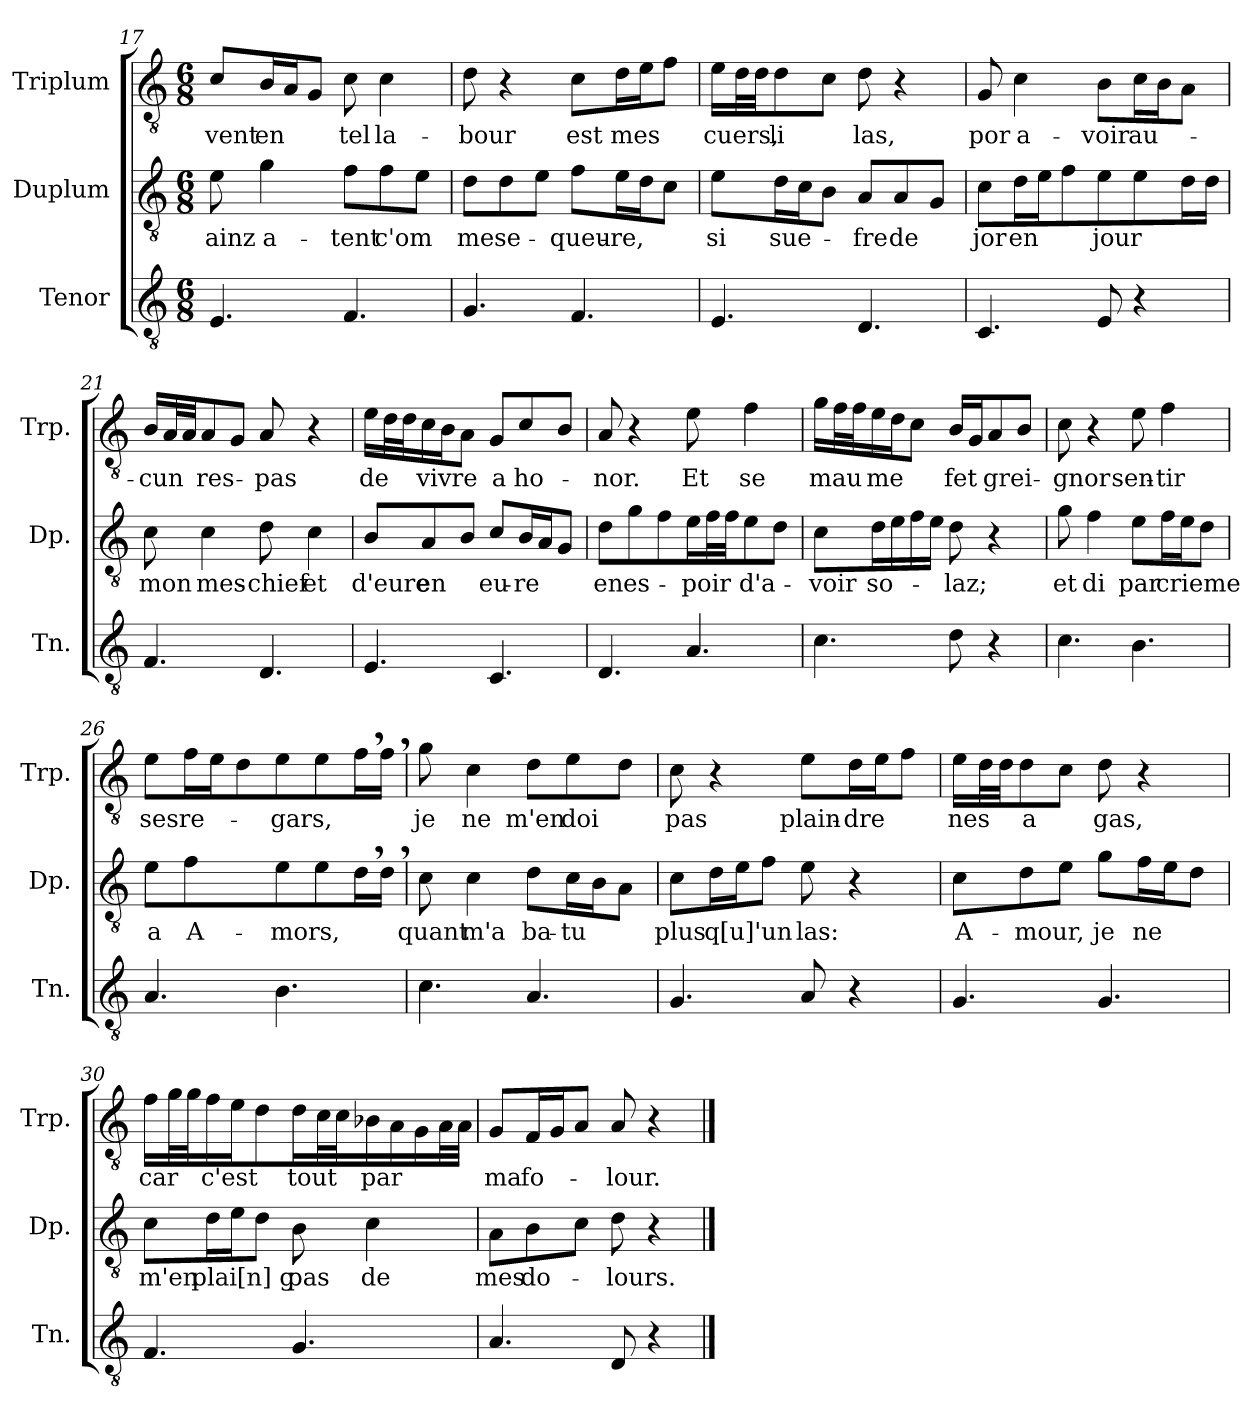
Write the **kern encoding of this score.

**kern	**kern	**text	**kern	**text
*part3	*part2	*part2	*part1	*part1
*staff3	*staff2	*staff2	*staff1	*staff1
*I"Tenor	*I"Duplum	*	*I"Triplum	*
*I'Tn.	*I'Dp.	*	*I'Trp.	*
*clefGv2	*clefGv2	*	*clefGv2	*
*k[]	*k[]	*	*k[]	*
*M6/8	*M6/8	*	*M6/8	*
=17	=17	=17	=17	=17
!	!	!LO:LY:b	!	!LO:LY:b
4.E/	8e\	ainz	8c/L	-vent
!	!	!LO:LY:b	!	!LO:LY:b
.	4g\	a-	16B/L	en
.	.	.	16A/J	.
.	.	.	8G/J	.
!	!	!LO:LY:b	!	!LO:LY:b
4.F/	8f\L	-tent	8c\	tel
!	!	!LO:LY:b	!	!LO:LY:b
.	8f\	c'om	4c\	la-
.	8e\J	.	.	.
!!LO:LB:g=z
=18	=18	=18	=18	=18
!	!	!LO:LY:b	!	!LO:LY:b
4.G/	8d\L	me	8d\	-bour
!	!	!LO:LY:b	!	!
.	8d\	se-	4r	.
.	8e\J	.	.	.
!	!	!LO:LY:b	!	!LO:LY:b
4.F/	8f\L	-queu-	8c\L	est
!	!	!LO:LY:b	!	!LO:LY:b
.	16e\L	-re,	16d\L	mes
.	16d\J	.	16e\J	.
.	8c\J	.	8f\J	.
=19	=19	=19	=19	=19
!	!	!LO:LY:b	!	!LO:LY:b
4.E/	8e\L	si	16e\LL	cuers,
*	*	*	*tremolo	*
.	.	.	32d\	.
.	.	.	32d\JJJ	.
*	*	*	*Xtremolo	*
!	!	!LO:LY:b	!	!LO:LY:b
.	16d\L	sue-	8d\	li
.	16c\J	.	.	.
.	8B\J	.	8c\J	.
!	!	!LO:LY:b	!	!LO:LY:b
4.D/	8A/L	-fre	8d\	las,
!	!	!LO:LY:b	!	!
.	8A/	de	4r	.
.	8G/J	.	.	.
=20	=20	=20	=20	=20
!	!	!LO:LY:b	!	!LO:LY:b
4.C/	8c\L	jor	8G/	por
!	!	!LO:LY:b	!	!LO:LY:b
.	16d\L	en	4c\	a-
.	16e\J	.	.	.
.	8f\J	.	.	.
!	!	!LO:LY:b	!	!LO:LY:b
8E/	8e\L	jour	8B\L	-voir
!	!	!	!	!LO:LY:b
4r	8e\	.	16c\L	au-
.	.	.	16B\J	.
*	*tremolo	*	*	*
.	16d\	.	8A\J	.
.	16d\JJ	.	.	.
*	*Xtremolo	*	*	*
=21	=21	=21	=21	=21
!	!	!LO:LY:b	!	!LO:LY:b
4.F/	8c\	mon	16B/LL	-cun
*	*	*	*tremolo	*
.	.	.	32A/	.
.	.	.	32A/JJJ	.
*	*	*	*Xtremolo	*
!	!	!LO:LY:b	!	!LO:LY:b
.	4c\	mes-	8A/	res-
.	.	.	8G/J	.
!	!	!LO:LY:b	!	!LO:LY:b
4.D/	8d\	-chief	8A/	-pas
!	!	!LO:LY:b	!	!
.	4c\	et	4r	.
=22	=22	=22	=22	=22
!	!	!LO:LY:b	!	!LO:LY:b
4.E/	8B/L	d'eure	16e\LL	de
*	*	*	*tremolo	*
.	.	.	32d\	.
.	.	.	32d\	.
*	*	*	*Xtremolo	*
!	!	!LO:LY:b	!	!LO:LY:b
.	8A/	en	16c\	vivre
.	.	.	16B\J	.
.	8B/J	.	8A\J	.
!	!	!LO:LY:b	!	!LO:LY:b
4.C/	8c/L	eu-	8G/L	a
!	!	!LO:LY:b	!	!LO:LY:b
.	16B/L	-re	8c/	ho-
.	16A/J	.	.	.
.	8G/J	.	8B/J	.
!!LO:LB:g=z
=23	=23	=23	=23	=23
!	!	!LO:LY:b	!	!LO:LY:b
4.D/	8d\L	en	8A/	-nor.
!	!	!LO:LY:b	!	!
.	8g\	es-	4r	.
.	8f\J	.	.	.
!	!	!LO:LY:b	!	!LO:LY:b
4.A/	16e\LL	-poir	8e\	Et
*	*tremolo	*	*	*
.	32f\	.	.	.
.	32f\JJJ	.	.	.
*	*Xtremolo	*	*	*
!	!	!LO:LY:b	!	!LO:LY:b
.	8e\	d'a-	4f\	se
.	8d\J	.	.	.
=24	=24	=24	=24	=24
!	!	!LO:LY:b	!	!LO:LY:b
4.c\	8c\L	-voir	16g\LL	mau
*	*	*	*tremolo	*
.	.	.	32f\	.
.	.	.	32f\	.
*	*	*	*Xtremolo	*
!	!	!LO:LY:b	!	!LO:LY:b
.	16d\L	so-	16e\	me
.	16e\	.	16d\J	.
.	16f\	.	8c\J	.
.	16e\JJ	.	.	.
!	!	!LO:LY:b	!	!LO:LY:b
8d\	8d\	-laz;	16B/LL	fet
.	.	.	16G/J	.
!	!	!	!	!LO:LY:b
4r	4r	.	8A/	grei-
.	.	.	8B/J	.
=25	=25	=25	=25	=25
!	!	!LO:LY:b	!	!LO:LY:b
4.c\	8g\	et	8c\	-gnor
!	!	!LO:LY:b	!	!
.	4f\	di	4r	.
!	!	!LO:LY:b	!	!LO:LY:b
4.B\	8e\L	par	8e\	sen-
!	!	!LO:LY:b	!	!LO:LY:b
.	16f\L	crieme	4f\	-tir
.	16e\J	.	.	.
.	8d\J	.	.	.
=26	=26	=26	=26	=26
!	!	!LO:LY:b	!	!LO:LY:b
4.A/	8e\	a	8e\L	ses
!	!	!LO:LY:b	!	!LO:LY:b
.	4f\	A-	16f\L	re-
.	.	.	16e\J	.
.	.	.	8d\J	.
!	!	!LO:LY:b	!	!LO:LY:b
4.B\	8e\L	-mors,	8e\L	-gars,
.	8e\	.	8e\	.
*	*tremolo	*	*	*
*	*	*	*tremolo	*
.	16d,\	.	16f,\	.
.	16d,\JJ	.	16f,\JJ	.
*	*	*	*Xtremolo	*
*	*Xtremolo	*	*	*
=27	=27	=27	=27	=27
!	!	!LO:LY:b	!	!LO:LY:b
4.c\	8c\	quant	8g\	je
!	!	!LO:LY:b	!	!LO:LY:b
.	4c\	m'a	4c\	ne
!	!	!LO:LY:b	!	!LO:LY:b
4.A/	8d\L	ba-	8d\L	m'en
!	!	!LO:LY:b	!	!LO:LY:b
.	16c\L	-tu	8e\	doi
.	16B\J	.	.	.
.	8A\J	.	8d\J	.
!!LO:PB:g=z
=28	=28	=28	=28	=28
!	!	!LO:LY:b	!	!LO:LY:b
4.G/	8c\L	plus	8c\	pas
!	!	!LO:LY:b	!	!
.	16d\L	q[u]'un	4r	.
.	16e\J	.	.	.
.	8f\J	.	.	.
!	!	!LO:LY:b	!	!LO:LY:b
8A/	8e\	las:	8e\L	plain-
!	!	!	!	!LO:LY:b
4r	4r	.	16d\L	-dre
.	.	.	16e\J	.
.	.	.	8f\J	.
=29	=29	=29	=29	=29
!	!	!LO:LY:b	!	!LO:LY:b
4.G/	8c\L	A-	16e\LL	nes
*	*	*	*tremolo	*
.	.	.	32d\	.
.	.	.	32d\JJJ	.
*	*	*	*Xtremolo	*
!	!	!LO:LY:b	!	!LO:LY:b
.	8d\	-mour,	8d\	a
.	8e\J	.	8c\J	.
!	!	!LO:LY:b	!	!LO:LY:b
4.G/	8g\L	je	8d\	gas,
!	!	!LO:LY:b	!	!
.	16f\L	ne	4r	.
.	16e\J	.	.	.
.	8d\J	.	.	.
=30	=30	=30	=30	=30
!	!	!LO:LY:b	!	!LO:LY:b
4.F/	8c\L	m'en	16f\LL	car
*	*	*	*tremolo	*
.	.	.	32g\	.
.	.	.	32g\	.
*	*	*	*Xtremolo	*
!	!	!LO:LY:b	!	!LO:LY:b
.	16d\L	plai[n]g	16f\	c'est
.	16e\J	.	16e\J	.
.	8d\J	.	8d\J	.
!	!	!LO:LY:b	!	!LO:LY:b
4.G/	8B\	pas	16d\LL	tout
*	*	*	*tremolo	*
.	.	.	32c\	.
.	.	.	32c\	.
*	*	*	*Xtremolo	*
!	!	!LO:LY:b	!	!LO:LY:b
.	4c\	de	16B-i\	par
.	.	.	16A\	.
.	.	.	16G\	.
*	*	*	*tremolo	*
.	.	.	32A\	.
.	.	.	32A\JJJ	.
*	*	*	*Xtremolo	*
=31	=31	=31	=31	=31
!	!	!LO:LY:b	!	!LO:LY:b
4.A/	8A\L	mes	8G/L	ma
!	!	!LO:LY:b	!	!LO:LY:b
.	8B\	do-	16F/L	fo-
.	.	.	16G/J	.
.	8c\J	.	8A/J	.
!	!	!LO:LY:b	!	!LO:LY:b
8D/	8d\	-lours.	8A/	-lour.
4r	4r	.	4r	.
==	==	==	==	==
*-	*-	*-	*-	*-
